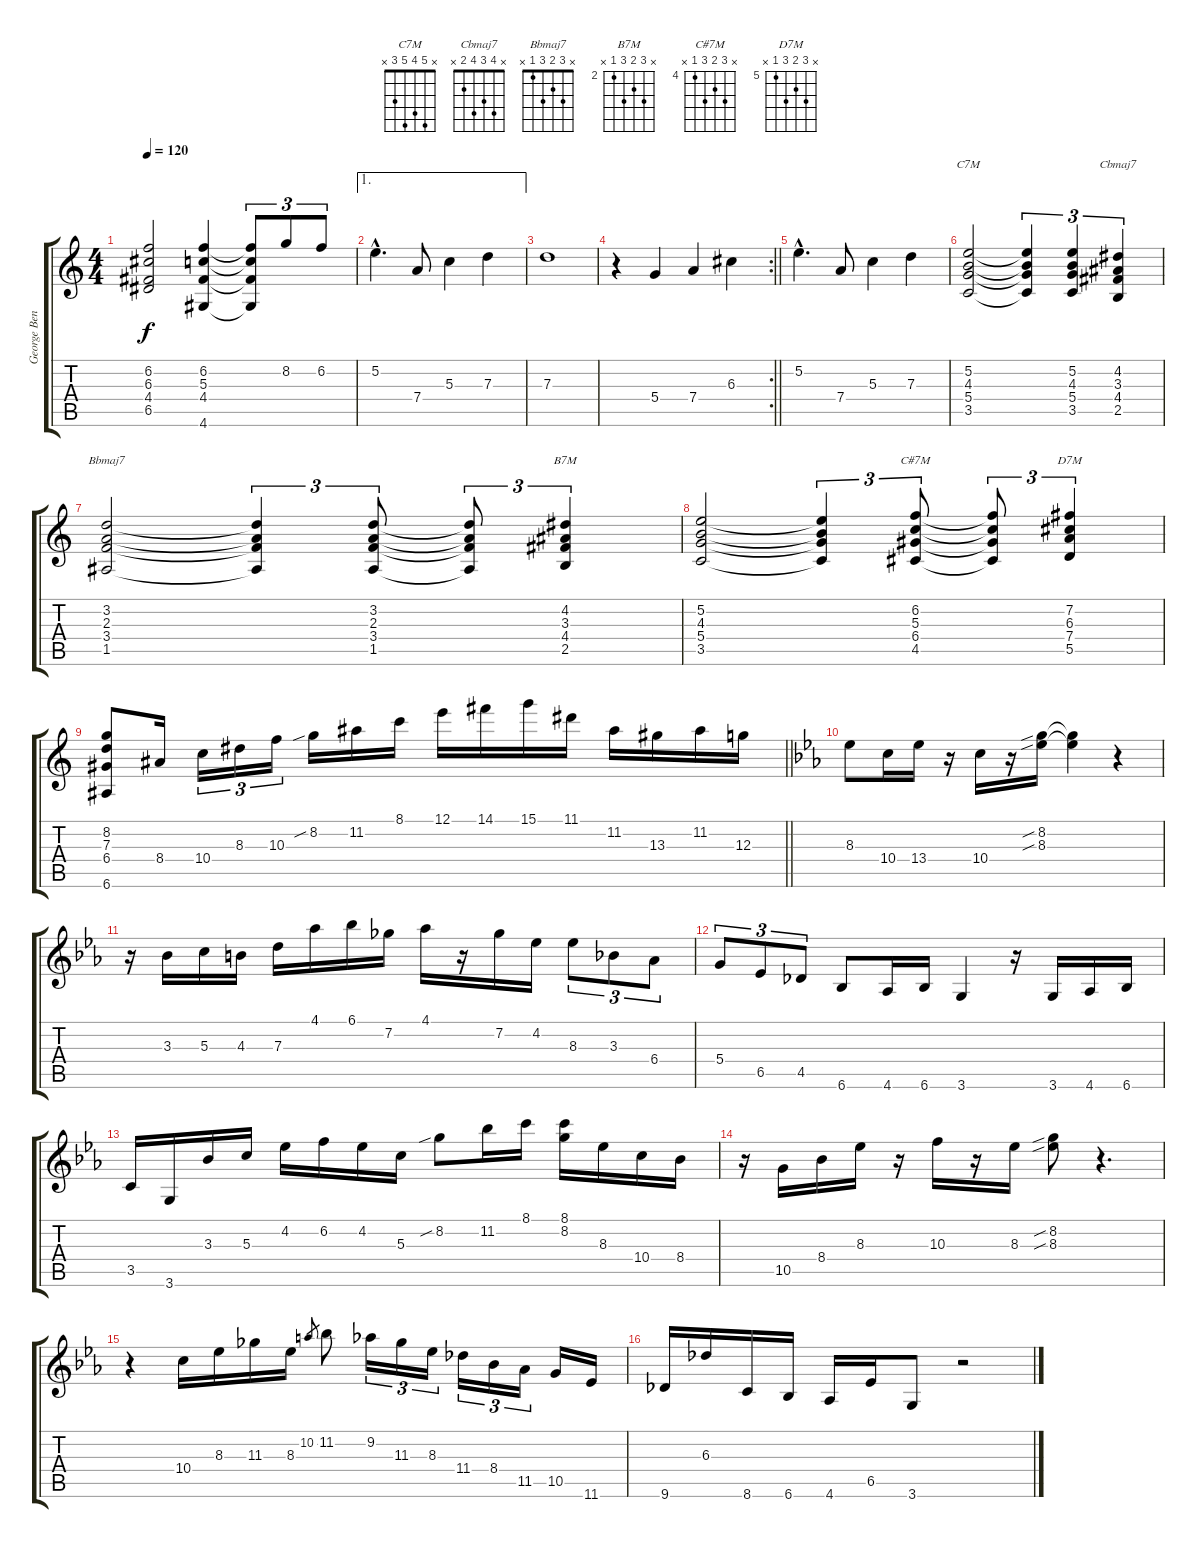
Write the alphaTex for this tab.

\track ("George Benson" "George Ben") {instrument electricguitarjazz}
\staff {score tabs}
\tuning (E4 B3 G3 D3 A2 E2) {hide}
\chord ("C7M" x 5 4 5 3 x)
\chord ("Cbmaj7" x 4 3 4 2 x)
\chord ("Bbmaj7" x 3 2 3 1 x)
\chord ("B7M" x 4 3 4 2 x) {firstfret 2}
\chord ("C#7M" x 6 5 6 4 x) {firstfret 4}
\chord ("D7M" x 7 6 7 5 x) {firstfret 5}
\ts (4 4)
\tempo 120
\clef g2
\ks c
(6.2 6.3 4.4 6.5).2{dy f} (6.2 5.3 4.4 4.6).4 (6.2{t} 5.3{t} 4.4{t} 4.6{t}).8{tu (3 2)} 8.2.8{tu (3 2)} 6.2.8{tu (3 2)} |
\ae 1
5.2{hac}.4{d} 7.4.8 5.3.4 7.3.4 |
7.3.1 |
\rc 2
\barLineRight lightlight
r.4 5.4.4 7.4.4 6.3.4 |
5.2{hac}.4{d} 7.4.8 5.3.4 7.3.4 |
(5.2 4.3 5.4 3.5).2{ch "C7M"} (5.2{t} 4.3{t} 5.4{t} 3.5{t}).4{tu (3 2)} (5.2 4.3 5.4 3.5).4{tu (3 2)} (4.2 3.3 4.4 2.5).4{tu (3 2) ch "Cbmaj7"} |
(3.2 2.3 3.4 1.5).2{ch "Bbmaj7"} (3.2{t} 2.3{t} 3.4{t} 1.5{t}).4{tu (3 2)} (3.2 2.3 3.4 1.5).8{tu (3 2)} (3.2{t} 2.3{t} 3.4{t} 1.5{t}).8{tu (3 2)} (4.2 3.3 4.4 2.5).4{tu (3 2) ch "B7M"} |
(5.2 4.3 5.4 3.5).2 (5.2{t} 4.3{t} 5.4{t} 3.5{t}).4{tu (3 2)} (6.2 5.3 6.4 4.5).8{tu (3 2) ch "C#7M"} (6.2{t} 5.3{t} 6.4{t} 4.5{t}).8{tu (3 2)} (7.2 6.3 7.4 5.5).4{tu (3 2) ch "D7M"} |
\barLineRight lightlight
(8.2 7.3 6.4 6.6).8 8.4.16 10.4.16{tu (3 2)} 8.3.16{tu (3 2)} 10.3.16{tu (3 2)} 8.2{sib}.16 11.2.16 8.1.16 12.1.16 14.1.16 15.1.16 11.1.16 11.2.16 13.3.16 11.2.16 12.3.16 |
\ks eb
8.3.8 10.4.16 13.4.16 r.16 10.4.16 r.16 (8.2{sib} 8.3{sib}).16 (8.2{t} 8.3{t}).4 r.4 |
r.16 3.3.16 5.3.16 4.3.16 7.3.16 4.1.16 6.1.16 7.2.16 4.1.16 r.16 7.2.16 4.2.16 8.3.8{tu (3 2)} 3.3.8{tu (3 2)} 6.4.8{tu (3 2)} |
5.4.8{tu (3 2)} 6.5.8{tu (3 2)} 4.5.8{tu (3 2)} 6.6.8 4.6.16 6.6.16 3.6.4 r.16 3.6.16 4.6.16 6.6.16 |
3.5.16 3.6.16 3.3.16 5.3.16 4.2.16 6.2.16 4.2.16 5.3.16 8.2{sib}.8 11.2.16 8.1.16 (8.1 8.2).16 8.3.16 10.4.16 8.4.16 |
r.16 10.5.16 8.4.16 8.3.16 r.16 10.3.16 r.16 8.3.16 (8.2{sib} 8.3{sib}).8 r.4{d} |
r.4 10.4.16 8.3.16 11.3.16 8.3.16 10.2.8{gr} 11.2.8 9.2.16{tu (3 2)} 11.3.16{tu (3 2)} 8.3.16{tu (3 2)} 11.4.16{tu (3 2)} 8.4.16{tu (3 2)} 11.5.16{tu (3 2)} 10.5.16 11.6.16 |
9.6.16 6.3.16 8.6.16 6.6.16 4.6.16 6.5.16 3.6.8 r.2
